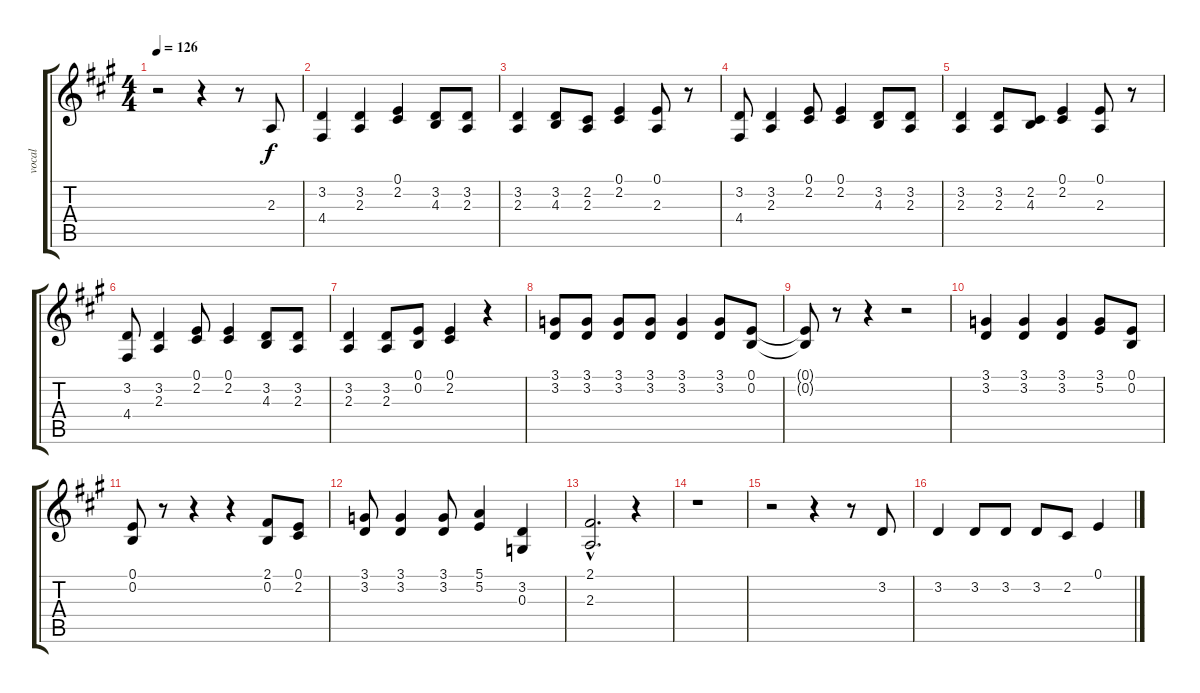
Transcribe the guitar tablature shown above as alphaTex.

\track ("vocal" "vocal") {instrument sopranosax}
\staff {score tabs}
\tuning (E4 B3 G3 D3 A2 E2) {hide}
\ts (4 4)
\tempo 126
\clef g2
\ks a
r.2{dy f} r.4 r.8 2.3.8 |
(3.2 4.4).4 (3.2 2.3).4 (0.1 2.2).4 (3.2 4.3).8 (3.2 2.3).8 |
(3.2 2.3).4 (3.2 4.3).8 (2.2 2.3).8 (0.1 2.2).4 (0.1 2.3).8 r.8 |
(3.2 4.4).8 (3.2 2.3).4 (0.1 2.2).8 (0.1 2.2).4 (3.2 4.3).8 (3.2 2.3).8 |
(3.2 2.3).4 (3.2 2.3).8 (2.2 4.3).8 (0.1 2.2).4 (0.1 2.3).8 r.8 |
(3.2 4.4).8 (3.2 2.3).4 (0.1 2.2).8 (0.1 2.2).4 (3.2 4.3).8 (3.2 2.3).8 |
(3.2 2.3).4 (3.2 2.3).8 (0.1 0.2).8 (0.1 2.2).4 r.4 |
(3.1 3.2).8 (3.1 3.2).8 (3.1 3.2).8 (3.1 3.2).8 (3.1 3.2).4 (3.1 3.2).8 (0.1 0.2).8 |
(0.1{t} 0.2{t}).8 r.8 r.4 r.2 |
(3.1 3.2).4 (3.1 3.2).4 (3.1 3.2).4 (3.1 5.2).8 (0.1 0.2).8 |
(0.1 0.2).8 r.8 r.4 r.4 (2.1 0.2).8 (0.1 2.2).8 |
(3.1 3.2).8 (3.1 3.2).4 (3.1 3.2).8 (5.1 5.2).4 (3.2 0.3).4 |
(2.1{hac} 2.3{hac}).2{d} r.4 |
r.1 |
r.2 r.4 r.8 3.2.8 |
3.2.4 3.2.8 3.2.8 3.2.8 2.2.8 0.1.4
